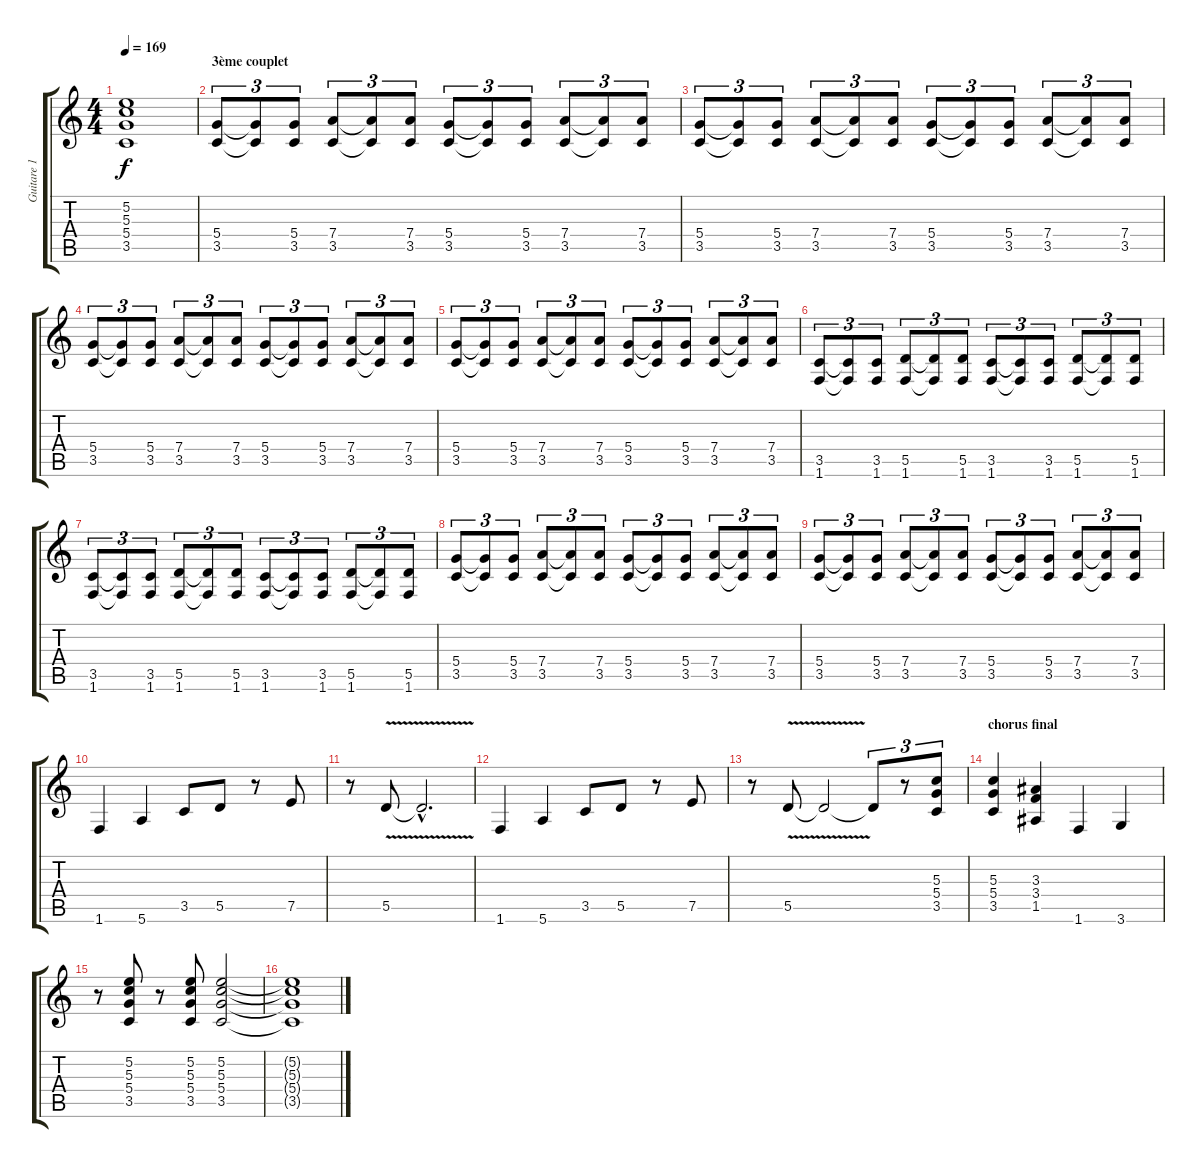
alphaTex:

\track ("Guitare 1" "Guitare 1") {instrument distortionguitar}
\staff {score tabs}
\tuning (E4 B3 G3 D3 A2 E2) {hide}
\ts (4 4)
\tempo 169
\clef g2
\ks c
(5.2{t} 5.3{t} 5.4{t} 3.5{t}).1{dy f} |
\section ("" "3ème couplet")
(5.4 3.5).8{tu (3 2)} (5.4{t} 3.5{t}).8{tu (3 2)} (5.4 3.5).8{tu (3 2)} (7.4 3.5).8{tu (3 2)} (7.4{t} 3.5{t}).8{tu (3 2)} (7.4 3.5).8{tu (3 2)} (5.4 3.5).8{tu (3 2)} (5.4{t} 3.5{t}).8{tu (3 2)} (5.4 3.5).8{tu (3 2)} (7.4 3.5).8{tu (3 2)} (7.4{t} 3.5{t}).8{tu (3 2)} (7.4 3.5).8{tu (3 2)} |
(5.4 3.5).8{tu (3 2)} (5.4{t} 3.5{t}).8{tu (3 2)} (5.4 3.5).8{tu (3 2)} (7.4 3.5).8{tu (3 2)} (7.4{t} 3.5{t}).8{tu (3 2)} (7.4 3.5).8{tu (3 2)} (5.4 3.5).8{tu (3 2)} (5.4{t} 3.5{t}).8{tu (3 2)} (5.4 3.5).8{tu (3 2)} (7.4 3.5).8{tu (3 2)} (7.4{t} 3.5{t}).8{tu (3 2)} (7.4 3.5).8{tu (3 2)} |
(5.4 3.5).8{tu (3 2)} (5.4{t} 3.5{t}).8{tu (3 2)} (5.4 3.5).8{tu (3 2)} (7.4 3.5).8{tu (3 2)} (7.4{t} 3.5{t}).8{tu (3 2)} (7.4 3.5).8{tu (3 2)} (5.4 3.5).8{tu (3 2)} (5.4{t} 3.5{t}).8{tu (3 2)} (5.4 3.5).8{tu (3 2)} (7.4 3.5).8{tu (3 2)} (7.4{t} 3.5{t}).8{tu (3 2)} (7.4 3.5).8{tu (3 2)} |
(5.4 3.5).8{tu (3 2)} (5.4{t} 3.5{t}).8{tu (3 2)} (5.4 3.5).8{tu (3 2)} (7.4 3.5).8{tu (3 2)} (7.4{t} 3.5{t}).8{tu (3 2)} (7.4 3.5).8{tu (3 2)} (5.4 3.5).8{tu (3 2)} (5.4{t} 3.5{t}).8{tu (3 2)} (5.4 3.5).8{tu (3 2)} (7.4 3.5).8{tu (3 2)} (7.4{t} 3.5{t}).8{tu (3 2)} (7.4 3.5).8{tu (3 2)} |
(3.5 1.6).8{tu (3 2)} (3.5{t} 1.6{t}).8{tu (3 2)} (3.5 1.6).8{tu (3 2)} (5.5 1.6).8{tu (3 2)} (5.5{t} 1.6{t}).8{tu (3 2)} (5.5 1.6).8{tu (3 2)} (3.5 1.6).8{tu (3 2)} (3.5{t} 1.6{t}).8{tu (3 2)} (3.5 1.6).8{tu (3 2)} (5.5 1.6).8{tu (3 2)} (5.5{t} 1.6{t}).8{tu (3 2)} (5.5 1.6).8{tu (3 2)} |
(3.5 1.6).8{tu (3 2)} (3.5{t} 1.6{t}).8{tu (3 2)} (3.5 1.6).8{tu (3 2)} (5.5 1.6).8{tu (3 2)} (5.5{t} 1.6{t}).8{tu (3 2)} (5.5 1.6).8{tu (3 2)} (3.5 1.6).8{tu (3 2)} (3.5{t} 1.6{t}).8{tu (3 2)} (3.5 1.6).8{tu (3 2)} (5.5 1.6).8{tu (3 2)} (5.5{t} 1.6{t}).8{tu (3 2)} (5.5 1.6).8{tu (3 2)} |
(5.4 3.5).8{tu (3 2)} (5.4{t} 3.5{t}).8{tu (3 2)} (5.4 3.5).8{tu (3 2)} (7.4 3.5).8{tu (3 2)} (7.4{t} 3.5{t}).8{tu (3 2)} (7.4 3.5).8{tu (3 2)} (5.4 3.5).8{tu (3 2)} (5.4{t} 3.5{t}).8{tu (3 2)} (5.4 3.5).8{tu (3 2)} (7.4 3.5).8{tu (3 2)} (7.4{t} 3.5{t}).8{tu (3 2)} (7.4 3.5).8{tu (3 2)} |
(5.4 3.5).8{tu (3 2)} (5.4{t} 3.5{t}).8{tu (3 2)} (5.4 3.5).8{tu (3 2)} (7.4 3.5).8{tu (3 2)} (7.4{t} 3.5{t}).8{tu (3 2)} (7.4 3.5).8{tu (3 2)} (5.4 3.5).8{tu (3 2)} (5.4{t} 3.5{t}).8{tu (3 2)} (5.4 3.5).8{tu (3 2)} (7.4 3.5).8{tu (3 2)} (7.4{t} 3.5{t}).8{tu (3 2)} (7.4 3.5).8{tu (3 2)} |
1.6.4 5.6.4 3.5.8 5.5.8 r.8 7.5.8 |
r.8 5.5{v}.8 5.5{hac t}.2{d} |
1.6.4 5.6.4 3.5.8 5.5.8 r.8 7.5.8 |
r.8 5.5{v}.8 5.5{t}.2 5.5{t}.8{tu (3 2)} r.8{tu (3 2)} (5.3 5.4 3.5).8{tu (3 2)} |
\section ("" "chorus final")
(5.3 5.4 3.5).4 (3.3 3.4 1.5).4 1.6.4 3.6.4 |
r.8 (5.2 5.3 5.4 3.5).8 r.8 (5.2 5.3 5.4 3.5).8 (5.2 5.3 5.4 3.5).2 |
(5.2{t} 5.3{t} 5.4{t} 3.5{t}).1
